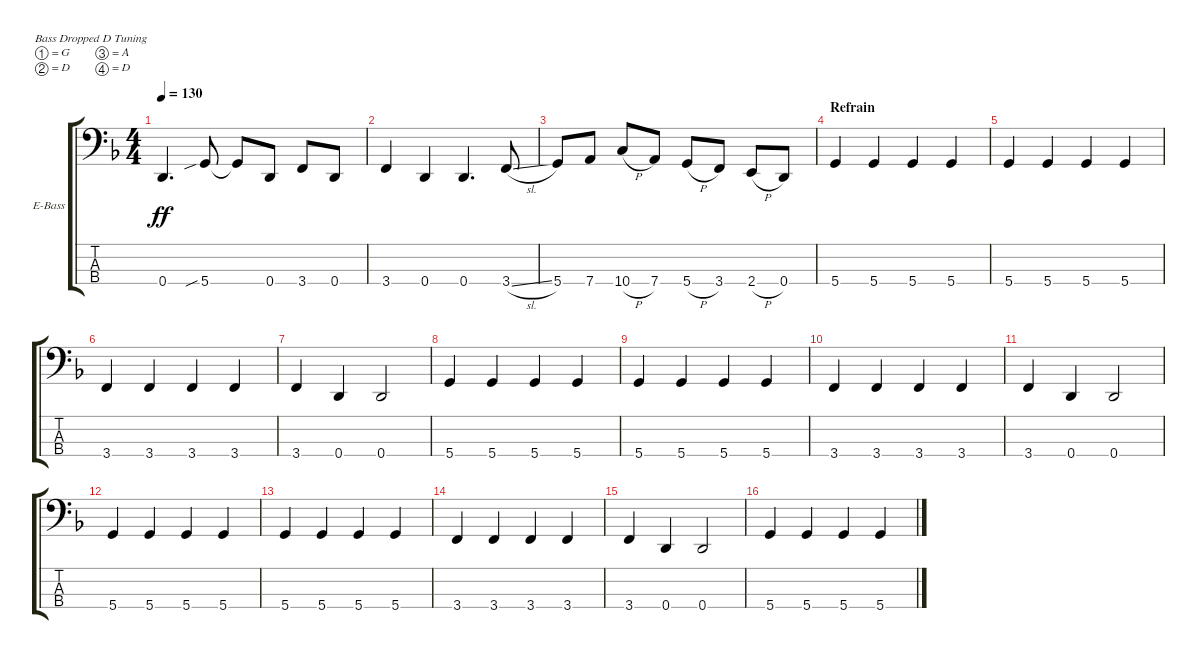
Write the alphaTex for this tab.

\defaultSystemsLayout 4
\bracketExtendMode groupsimilarinstruments
\firstSystemTrackNameOrientation horizontal
\otherSystemsTrackNameOrientation horizontal
\track ("Bass" "E-Bass") {instrument electricbassfinger}
\staff {score tabs}
\tuning (G2 D2 A1 D1)
\ts (4 4)
\tempo 130
\clef f4
\ks dminor
0.4{t}.4{d dy ff} 5.4{sib}.8 5.4{t}.8 0.4.8 3.4.8 0.4.8 |
3.4.4 0.4.4 0.4.4{d} 3.4{sl}.8 |
5.4.8 7.4.8 10.4{h}.8 7.4.8 5.4{h}.8 3.4.8 2.4{h}.8 0.4.8 |
\section ("" "Refrain")
5.4.4 5.4.4 5.4.4 5.4.4 |
5.4.4 5.4.4 5.4.4 5.4.4 |
3.4.4 3.4.4 3.4.4 3.4.4 |
3.4.4 0.4.4 0.4.2 |
5.4.4 5.4.4 5.4.4 5.4.4 |
5.4.4 5.4.4 5.4.4 5.4.4 |
3.4.4 3.4.4 3.4.4 3.4.4 |
3.4.4 0.4.4 0.4.2 |
5.4.4 5.4.4 5.4.4 5.4.4 |
5.4.4 5.4.4 5.4.4 5.4.4 |
3.4.4 3.4.4 3.4.4 3.4.4 |
3.4.4 0.4.4 0.4.2 |
5.4.4 5.4.4 5.4.4 5.4.4
